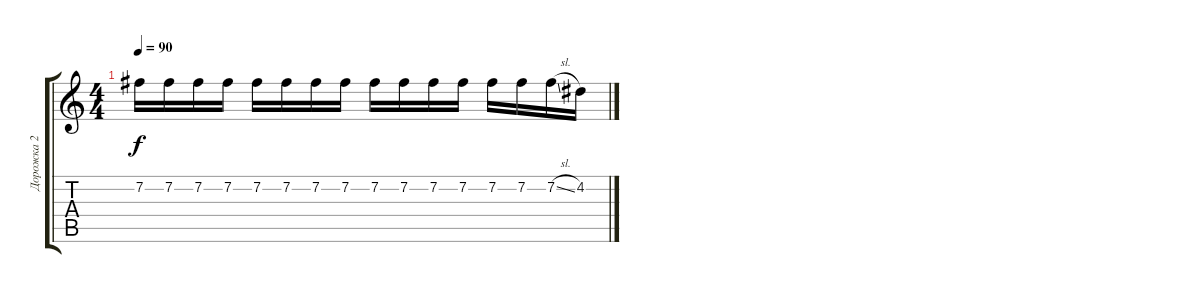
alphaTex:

\track ("Дорожка 2" "Дорожка 2") {instrument overdrivenguitar}
\staff {score tabs}
\tuning (E4 B3 G3 D3 A2 D2) {hide}
\ts (4 4)
\tempo 90
\clef g2
\ks c
7.2.16{dy f} 7.2.16 7.2.16 7.2.16 7.2.16 7.2.16 7.2.16 7.2.16 7.2.16 7.2.16 7.2.16 7.2.16 7.2.16 7.2.16 7.2{sl}.16 4.2.16
